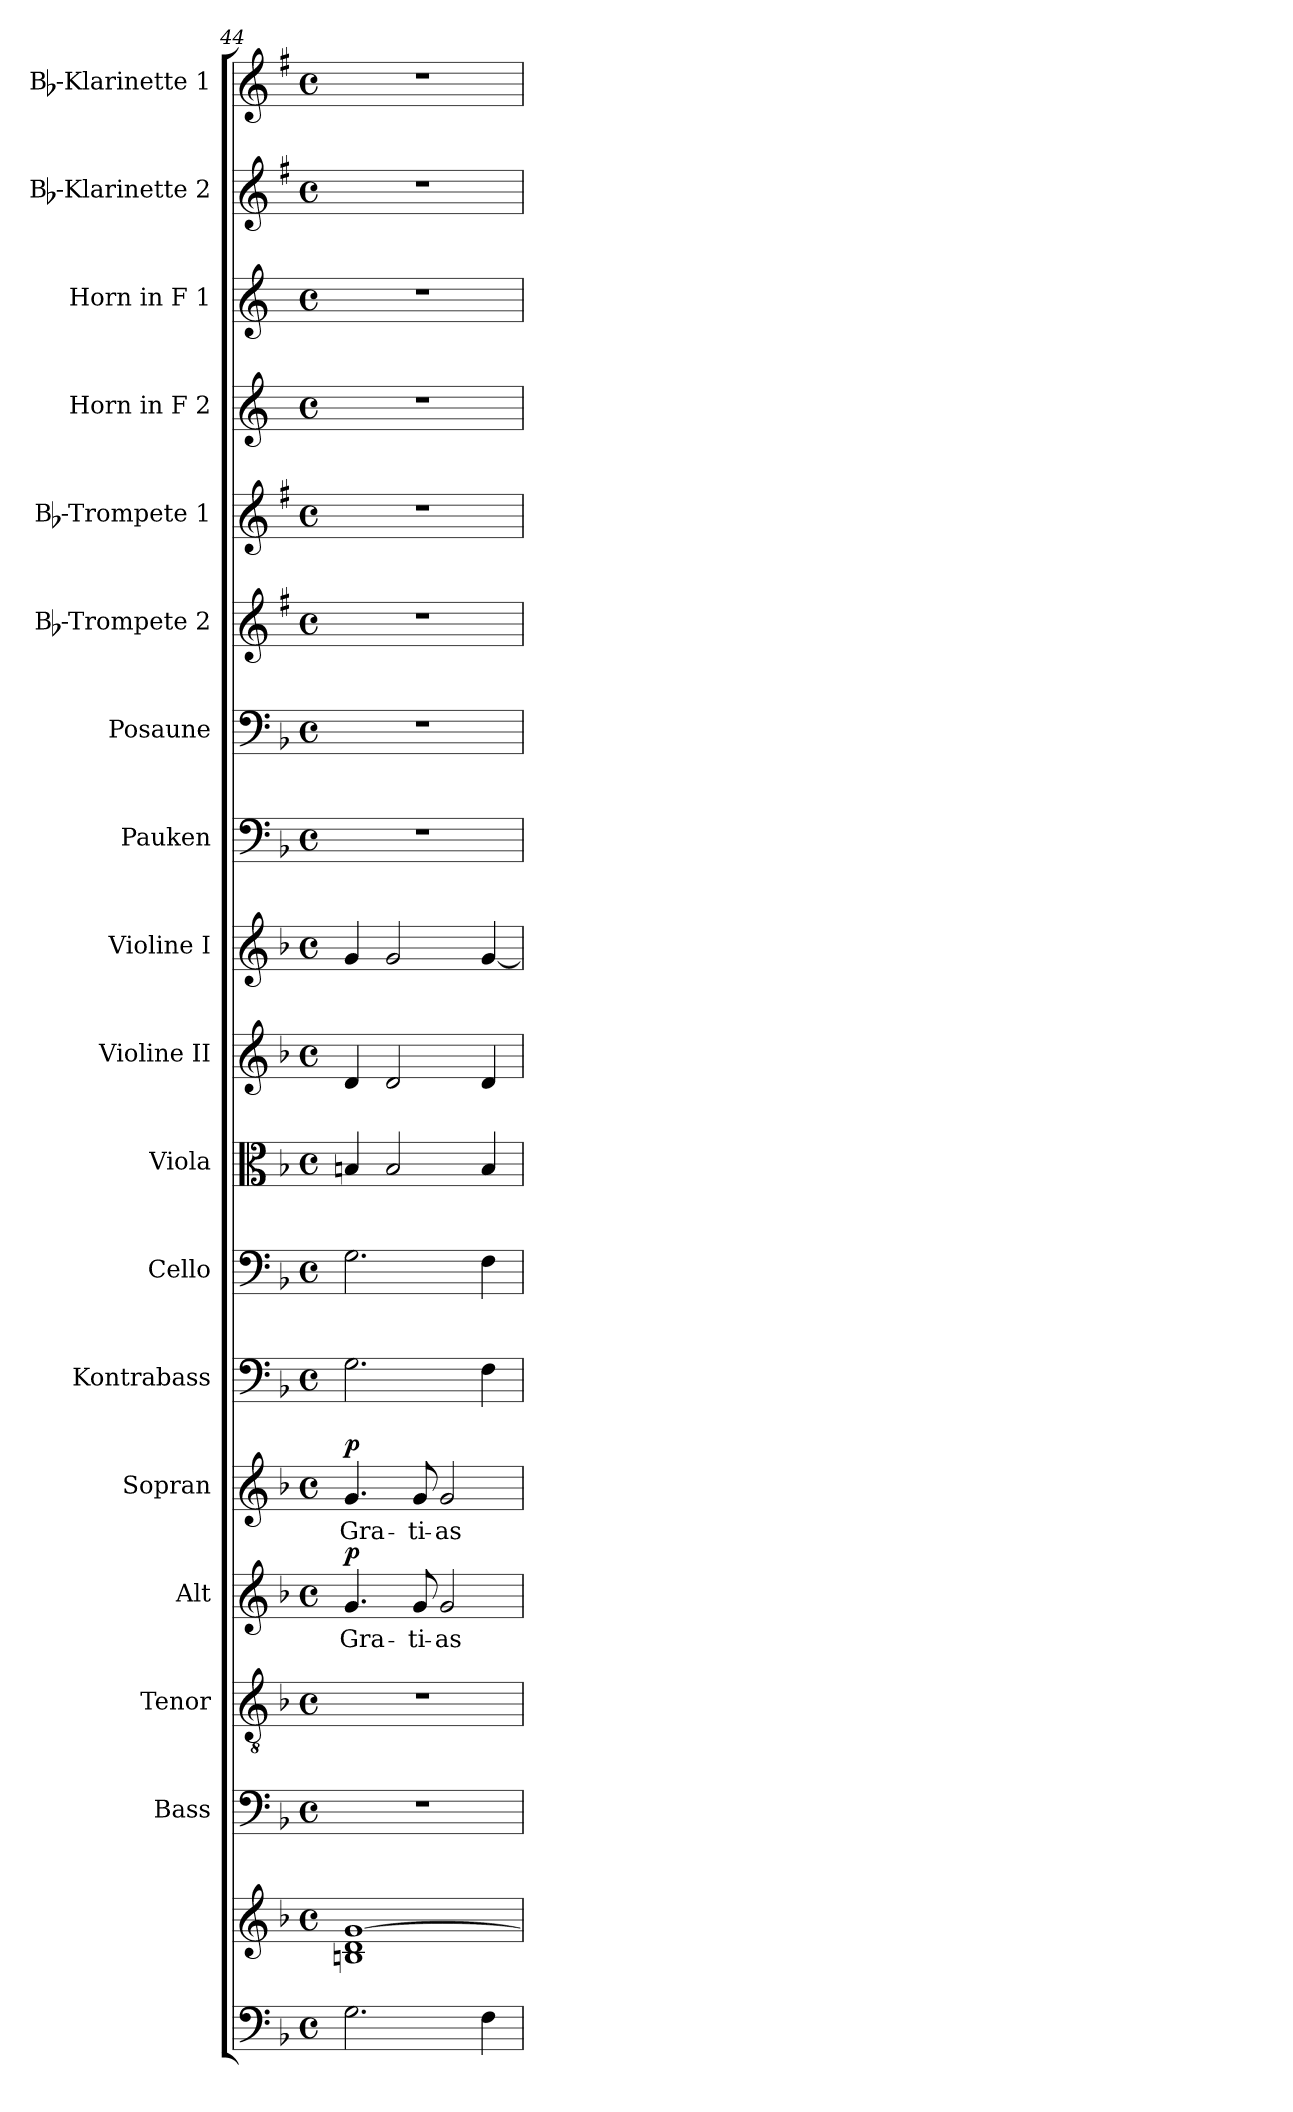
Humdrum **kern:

**kern	**kern	**kern	**kern	**kern	**text	**dynam	**kern	**text	**dynam	**kern	**kern	**kern	**kern	**kern	**kern	**kern	**kern	**kern	**kern	**kern	**kern	**kern
*part18	*part18	*part17	*part16	*part15	*part15	*part15	*part14	*part14	*part14	*part13	*part12	*part11	*part10	*part9	*part8	*part7	*part6	*part5	*part4	*part3	*part2	*part1
*staff19	*staff18	*staff17	*staff16	*staff15	*staff15	*staff15	*staff14	*staff14	*staff14	*staff13	*staff12	*staff11	*staff10	*staff9	*staff8	*staff7	*staff6	*staff5	*staff4	*staff3	*staff2	*staff1
*	*	*I"Bass	*I"Tenor	*I"Alt	*	*	*I"Sopran	*	*	*I"Kontrabass	*I"Cello	*I"Viola	*I"Violine II	*I"Violine I	*I"Pauken	*I"Posaune	*I"Bb-Trompete 2	*I"Bb-Trompete 1	*I"Horn in F 2	*I"Horn in F 1	*I"Bb-Klarinette 2	*I"Bb-Klarinette 1
*	*	*I'B.	*I'T.	*I'A.	*	*	*I'S.	*	*	*I'Kb.	*	*I'Vla.	*I'Vl. II	*I'Vl. I	*I'Pk.	*I'Pos.	*I'Bb Trp. 2	*I'Bb Trp. 1	*	*	*I'Bb Kl. 2	*I'Bb Kl. 1
*clefF4	*clefG2	*clefF4	*clefGv2	*clefG2	*	*	*clefG2	*	*	*clefF4	*clefF4	*clefC3	*clefG2	*clefG2	*clefF4	*clefF4	*clefG2	*clefG2	*clefG2	*clefG2	*clefG2	*clefG2
*	*	*	*	*	*	*	*	*	*	*ITrd7c12	*	*	*	*	*	*	*ITrd1c2	*ITrd1c2	*ITrd4c7	*ITrd4c7	*ITrd1c2	*ITrd1c2
*k[b-]	*k[b-]	*k[b-]	*k[b-]	*k[b-]	*	*	*k[b-]	*	*	*k[b-]	*k[b-]	*k[b-]	*k[b-]	*k[b-]	*k[b-]	*k[b-]	*k[b-]	*k[b-]	*k[b-]	*k[b-]	*k[b-]	*k[b-]
*F:	*F:	*F:	*F:	*F:	*	*	*F:	*	*	*F:	*F:	*F:	*F:	*F:	*F:	*F:	*F:	*F:	*F:	*F:	*F:	*F:
*M4/4	*M4/4	*M4/4	*M4/4	*M4/4	*	*	*M4/4	*	*	*M4/4	*M4/4	*M4/4	*M4/4	*M4/4	*M4/4	*M4/4	*M4/4	*M4/4	*M4/4	*M4/4	*M4/4	*M4/4
*met(c)	*met(c)	*met(c)	*met(c)	*met(c)	*	*	*met(c)	*	*	*met(c)	*met(c)	*met(c)	*met(c)	*met(c)	*met(c)	*met(c)	*met(c)	*met(c)	*met(c)	*met(c)	*met(c)	*met(c)
=44	=44	=44	=44	=44	=44	=44	=44	=44	=44	=44	=44	=44	=44	=44	=44	=44	=44	=44	=44	=44	=44	=44
*	*^	*	*	*	*	*	*	*	*	*	*	*	*	*	*	*	*	*	*	*	*	*
!	!	!	!	!	!	!LO:LY:b	!LO:DY:a	!	!LO:LY:b	!LO:DY:a	!	!	!	!	!	!	!	!	!	!	!	!	!
2.G\	[>1g	1Bn 1d	1r	1r	4.g/	Gra-	p	4.g/	Gra-	p	2.GG\	2.G\	4Bn/	4d/	4g/	1r	1r	1r	1r	1r	1r	1r	1r
.	.	.	.	.	.	.	.	.	.	.	.	.	2B/	2d/	2g/	.	.	.	.	.	.	.	.
!	!	!	!	!	!	!LO:LY:b	!	!	!LO:LY:b	!	!	!	!	!	!	!	!	!	!	!	!	!	!
.	.	.	.	.	8g/	-ti-	.	8g/	-ti-	.	.	.	.	.	.	.	.	.	.	.	.	.	.
!	!	!	!	!	!	!LO:LY:b	!	!	!LO:LY:b	!	!	!	!	!	!	!	!	!	!	!	!	!	!
.	.	.	.	.	2g/	-as	.	2g/	-as	.	.	.	.	.	.	.	.	.	.	.	.	.	.
4F\	.	.	.	.	.	.	.	.	.	.	4FF\	4F\	4B/	4d/	[4g/	.	.	.	.	.	.	.	.
*	*v	*v	*	*	*	*	*	*	*	*	*	*	*	*	*	*	*	*	*	*	*	*	*
=	=	=	=	=	=	=	=	=	=	=	=	=	=	=	=	=	=	=	=	=	=	=
*-	*-	*-	*-	*-	*-	*-	*-	*-	*-	*-	*-	*-	*-	*-	*-	*-	*-	*-	*-	*-	*-	*-
